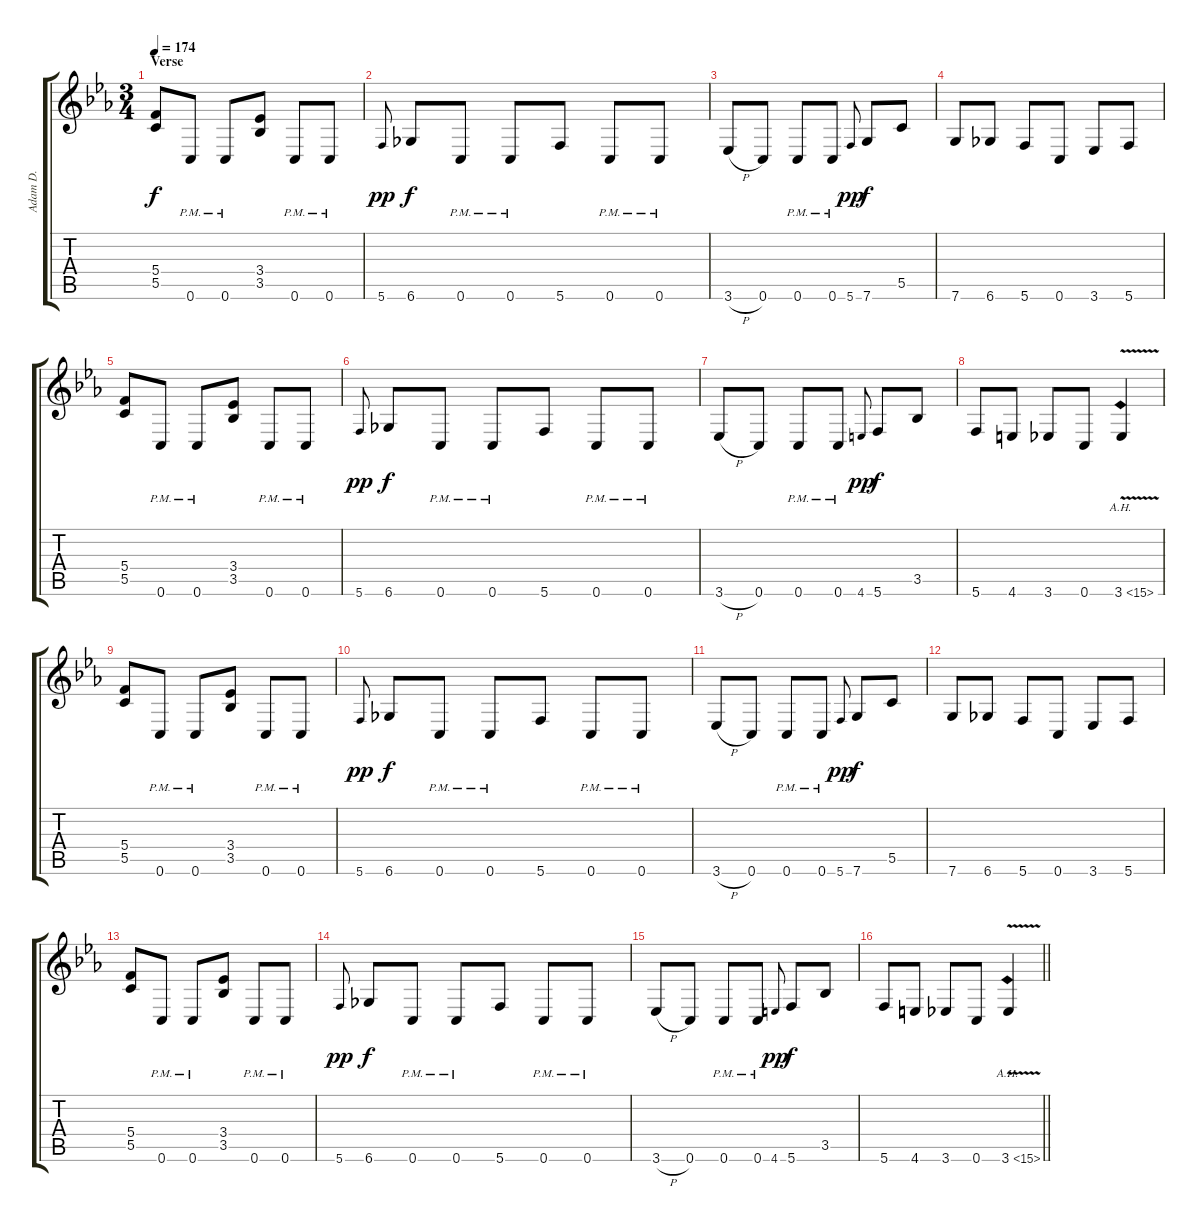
\track ("Adam D." "Adam D.") {instrument distortionguitar}
\staff {score tabs}
\tuning (D4 A3 F3 C3 G2 C2) {hide}
\ts (3 4)
\section ("" "Verse")
\tempo 174
\clef g2
\ks cminor
(5.4 5.5).8{dy f} 0.6{pm}.8 0.6{pm}.8 (3.4 3.5).8 0.6{pm}.8 0.6{pm}.8 |
5.6.8{gr onbeat dy pp} 6.6.8{dy f} 0.6{pm}.8 0.6{pm}.8 5.6.8 0.6{pm}.8 0.6{pm}.8 |
3.6{h}.8 0.6.8 0.6{pm}.8 0.6{pm}.8 5.6.8{gr onbeat dy pp} 7.6.8{dy f} 5.5.8 |
7.6.8 6.6.8 5.6.8 0.6.8 3.6.8 5.6.8 |
(5.4 5.5).8 0.6{pm}.8 0.6{pm}.8 (3.4 3.5).8 0.6{pm}.8 0.6{pm}.8 |
5.6.8{gr onbeat dy pp} 6.6.8{dy f} 0.6{pm}.8 0.6{pm}.8 5.6.8 0.6{pm}.8 0.6{pm}.8 |
3.6{h}.8 0.6.8 0.6{pm}.8 0.6{pm}.8 4.6.8{gr onbeat dy pp} 5.6.8{dy f} 3.5.8 |
5.6.8 4.6.8 3.6.8 0.6.8 3.6{ah 12 v}.4 |
(5.4 5.5).8 0.6{pm}.8 0.6{pm}.8 (3.4 3.5).8 0.6{pm}.8 0.6{pm}.8 |
5.6.8{gr onbeat dy pp} 6.6.8{dy f} 0.6{pm}.8 0.6{pm}.8 5.6.8 0.6{pm}.8 0.6{pm}.8 |
3.6{h}.8 0.6.8 0.6{pm}.8 0.6{pm}.8 5.6.8{gr onbeat dy pp} 7.6.8{dy f} 5.5.8 |
7.6.8 6.6.8 5.6.8 0.6.8 3.6.8 5.6.8 |
(5.4 5.5).8 0.6{pm}.8 0.6{pm}.8 (3.4 3.5).8 0.6{pm}.8 0.6{pm}.8 |
5.6.8{gr onbeat dy pp} 6.6.8{dy f} 0.6{pm}.8 0.6{pm}.8 5.6.8 0.6{pm}.8 0.6{pm}.8 |
3.6{h}.8 0.6.8 0.6{pm}.8 0.6{pm}.8 4.6.8{gr onbeat dy pp} 5.6.8{dy f} 3.5.8 |
\barLineRight lightlight
5.6.8 4.6.8 3.6.8 0.6.8 3.6{ah 12 v}.4
